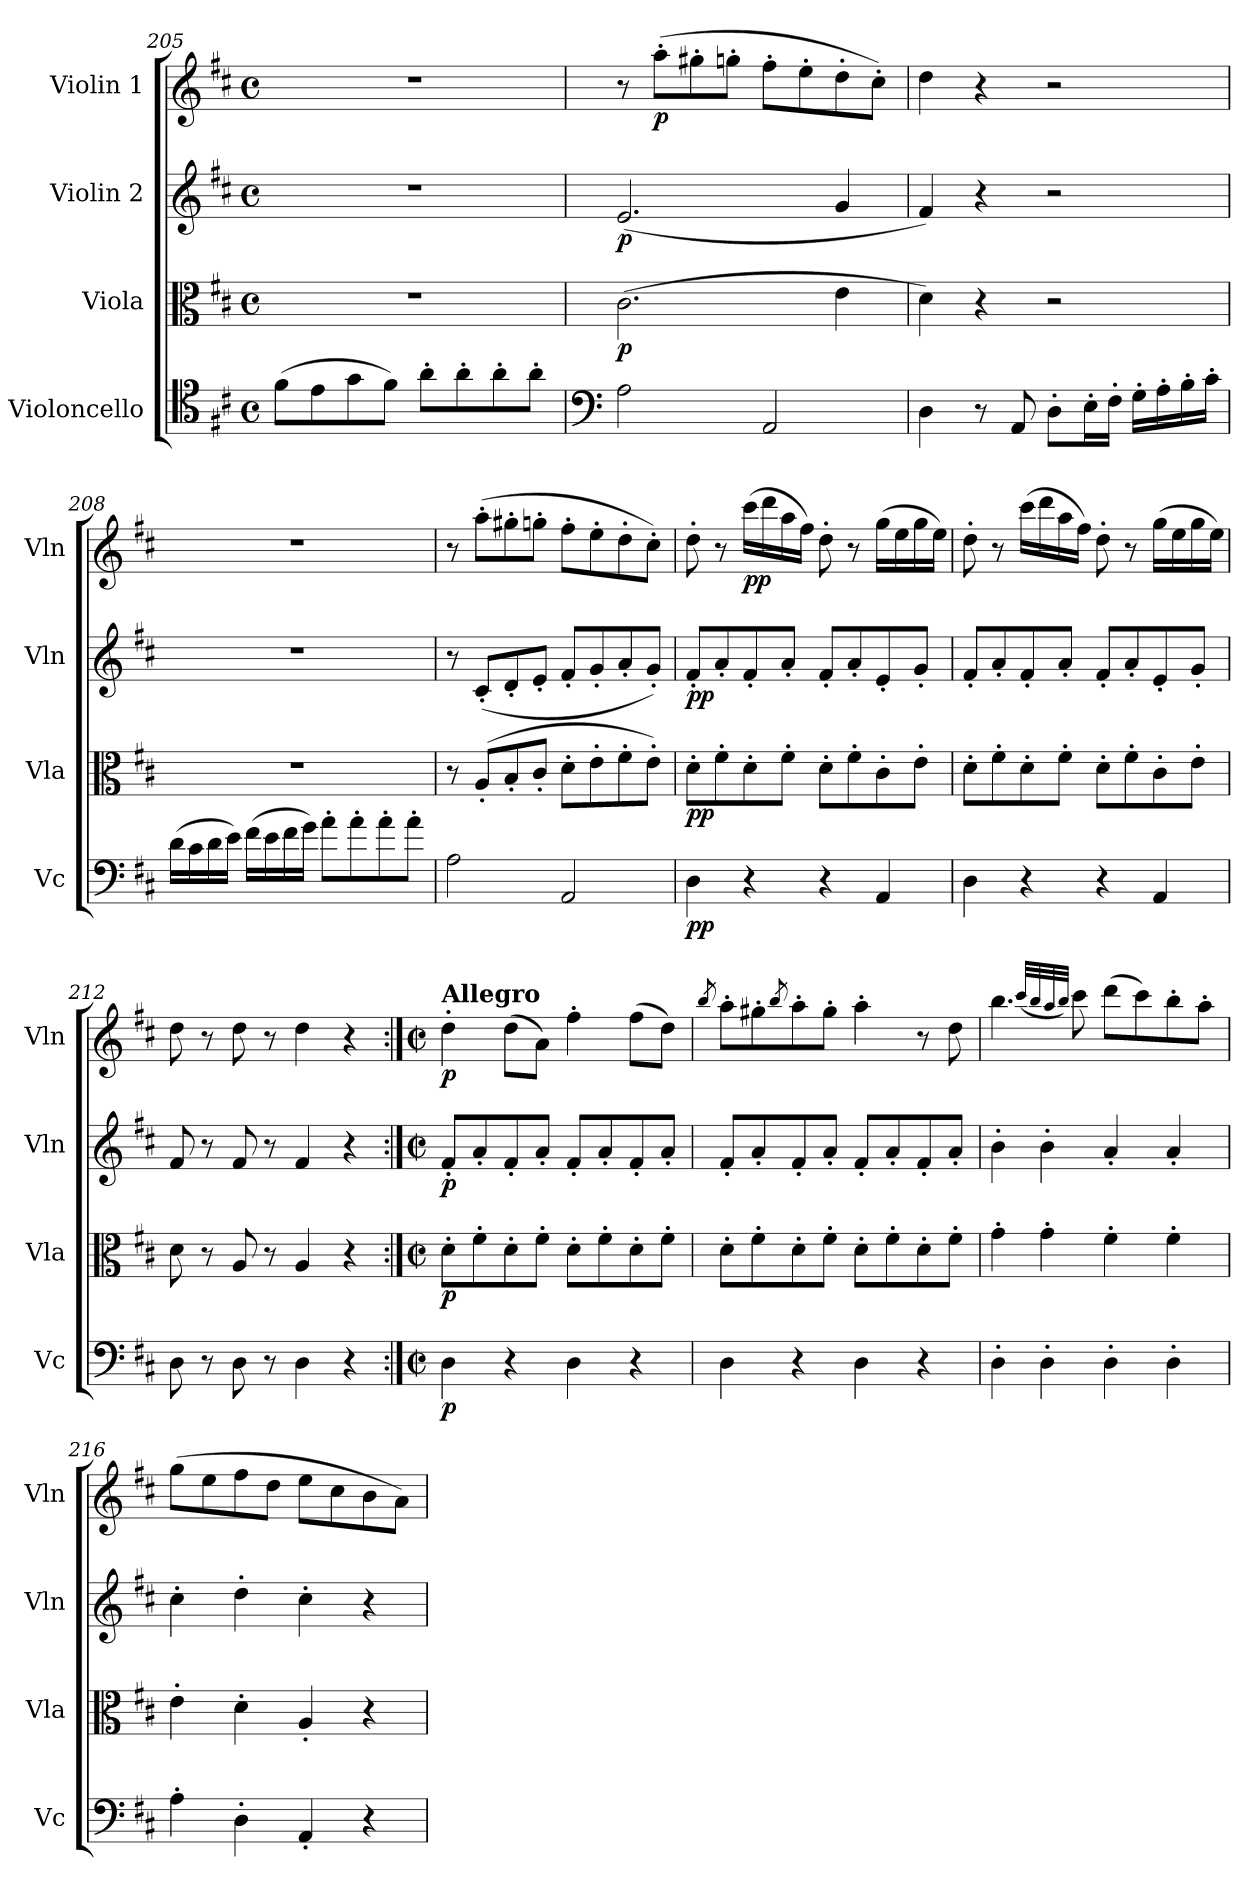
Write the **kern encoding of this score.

**kern	**dynam	**kern	**dynam	**kern	**dynam	**kern	**dynam
*part4	*part4	*part3	*part3	*part2	*part2	*part1	*part1
*staff4	*staff4	*staff3	*staff3	*staff2	*staff2	*staff1	*staff1
*I"Violoncello	*	*I"Viola	*	*I"Violin 2	*	*I"Violin 1	*
*I'Vc	*	*I'Vla	*	*I'Vln	*	*I'Vln	*
*clefC4	*	*clefC3	*	*clefG2	*	*clefG2	*
*k[f#c#]	*	*k[f#c#]	*	*k[f#c#]	*	*k[f#c#]	*
*M4/4	*	*M4/4	*	*M4/4	*	*M4/4	*
*met(c)	*	*met(c)	*	*met(c)	*	*met(c)	*
=205	=205	=205	=205	=205	=205	=205	=205
(>8f#\L	.	1r	.	1r	.	1r	.
8e\	.	.	.	.	.	.	.
8g\	.	.	.	.	.	.	.
8f#\J)	.	.	.	.	.	.	.
8a'\L	.	.	.	.	.	.	.
8a'\	.	.	.	.	.	.	.
8a'\	.	.	.	.	.	.	.
8a'\J	.	.	.	.	.	.	.
=206	=206	=206	=206	=206	=206	=206	=206
*clefF4	*	*	*	*	*	*	*
!	!	!	!LO:DY:b	!	!LO:DY:b	!	!
2A\	.	(>2.c#\	p	(<2.e/	p	8r	.
!	!	!	!	!	!	!	!LO:DY:b
.	.	.	.	.	.	(>8aa'\L	p
.	.	.	.	.	.	8gg#X'\	.
.	.	.	.	.	.	8ggn'\J	.
2AA/	.	.	.	.	.	8ff#'\L	.
.	.	.	.	.	.	8ee'\	.
.	.	4e\	.	4g/	.	8dd'\	.
.	.	.	.	.	.	8cc#'\J)	.
!!LO:LB:g=z
=207	=207	=207	=207	=207	=207	=207	=207
4D\	.	4d\)	.	4f#/)	.	4dd\	.
8r	.	4r	.	4r	.	4r	.
8AA/	.	.	.	.	.	.	.
8D'\L	.	2r	.	2r	.	2r	.
16E'\L	.	.	.	.	.	.	.
16F#'\JJ	.	.	.	.	.	.	.
16G'\LL	.	.	.	.	.	.	.
16A'\	.	.	.	.	.	.	.
16B'\	.	.	.	.	.	.	.
16c#'\JJ	.	.	.	.	.	.	.
=208	=208	=208	=208	=208	=208	=208	=208
(>16d\LL	.	1r	.	1r	.	1r	.
16c#\	.	.	.	.	.	.	.
16d\	.	.	.	.	.	.	.
16e\JJ)	.	.	.	.	.	.	.
(>16f#\LL	.	.	.	.	.	.	.
16e\	.	.	.	.	.	.	.
16f#\	.	.	.	.	.	.	.
16g\JJ)	.	.	.	.	.	.	.
8a'\L	.	.	.	.	.	.	.
8a'\	.	.	.	.	.	.	.
8a'\	.	.	.	.	.	.	.
8a'\J	.	.	.	.	.	.	.
=209	=209	=209	=209	=209	=209	=209	=209
2A\	.	8r	.	8r	.	8r	.
.	.	(>8A'/L	.	(<8c#'/L	.	(>8aa'\L	.
.	.	8B'/	.	8d'/	.	8gg#X'\	.
.	.	8c#'/J	.	8e'/J	.	8ggn'\J	.
2AA/	.	8d'\L	.	8f#'/L	.	8ff#'\L	.
.	.	8e'\	.	8g'/	.	8ee'\	.
.	.	8f#'\	.	8a'/	.	8dd'\	.
.	.	8e'\J)	.	8g'/J)	.	8cc#'\J)	.
=210	=210	=210	=210	=210	=210	=210	=210
!	!LO:DY:b	!	!LO:DY:b	!	!LO:DY:b	!	!
4D\	pp	8d'\L	pp	8f#'/L	pp	8dd'\	.
.	.	8f#'\	.	8a'/	.	8r	.
!	!	!	!	!	!	!	!LO:DY:b
4r	.	8d'\	.	8f#'/	.	(>16ccc#\LL	pp
.	.	.	.	.	.	16ddd\	.
.	.	8f#'\J	.	8a'/J	.	16aa\	.
.	.	.	.	.	.	16ff#\JJ)	.
4r	.	8d'\L	.	8f#'/L	.	8dd'\	.
.	.	8f#'\	.	8a'/	.	8r	.
4AA/	.	8c#'\	.	8e'/	.	(>16gg\LL	.
.	.	.	.	.	.	16ee\	.
.	.	8e'\J	.	8g'/J	.	16gg\	.
.	.	.	.	.	.	16ee\JJ)	.
=211	=211	=211	=211	=211	=211	=211	=211
4D\	.	8d'\L	.	8f#'/L	.	8dd'\	.
.	.	8f#'\	.	8a'/	.	8r	.
4r	.	8d'\	.	8f#'/	.	(>16ccc#\LL	.
.	.	.	.	.	.	16ddd\	.
.	.	8f#'\J	.	8a'/J	.	16aa\	.
.	.	.	.	.	.	16ff#\JJ)	.
4r	.	8d'\L	.	8f#'/L	.	8dd'\	.
.	.	8f#'\	.	8a'/	.	8r	.
4AA/	.	8c#'\	.	8e'/	.	(>16gg\LL	.
.	.	.	.	.	.	16ee\	.
.	.	8e'\J	.	8g'/J	.	16gg\	.
.	.	.	.	.	.	16ee\JJ)	.
=212	=212	=212	=212	=212	=212	=212	=212
8D\	.	8d\	.	8f#/	.	8dd\	.
8r	.	8r	.	8r	.	8r	.
8D\	.	8A/	.	8f#/	.	8dd\	.
8r	.	8r	.	8r	.	8r	.
4D\	.	4A/	.	4f#/	.	4dd\	.
4r	.	4r	.	4r	.	4r	.
!!LO:PB:g=z
=213:|!	=213:|!	=213:|!	=213:|!	=213:|!	=213:|!	=213:|!	=213:|!
*M2/2	*	*M2/2	*	*M2/2	*	*M2/2	*
*met(c|)	*	*met(c|)	*	*met(c|)	*	*met(c|)	*
!	!	!	!	!	!	!LO:TX:a:B:t=Allegro	!
!	!LO:DY:b	!	!LO:DY:b	!	!LO:DY:b	!	!LO:DY:b
4D\	p	8d'\L	p	8f#'/L	p	4dd'\	p
.	.	8f#'\	.	8a'/	.	.	.
4r	.	8d'\	.	8f#'/	.	(>8dd\L	.
.	.	8f#'\J	.	8a'/J	.	8a\J)	.
4D\	.	8d'\L	.	8f#'/L	.	4ff#'\	.
.	.	8f#'\	.	8a'/	.	.	.
4r	.	8d'\	.	8f#'/	.	(>8ff#\L	.
.	.	8f#'\J	.	8a'/J	.	8dd\J)	.
=214	=214	=214	=214	=214	=214	=214	=214
.	.	.	.	.	.	8qbb/	.
4D\	.	8d'\L	.	8f#'/L	.	8aa'\L	.
.	.	8f#'\	.	8a'/	.	8gg#X'\	.
.	.	.	.	.	.	8qbb/	.
4r	.	8d'\	.	8f#'/	.	8aa'\	.
.	.	8f#'\J	.	8a'/J	.	8gg#'\J	.
4D\	.	8d'\L	.	8f#'/L	.	4aa'\	.
.	.	8f#'\	.	8a'/	.	.	.
4r	.	8d'\	.	8f#'/	.	8r	.
.	.	8f#'\J	.	8a'/J	.	8dd\	.
=215	=215	=215	=215	=215	=215	=215	=215
4D'\	.	4g'\	.	4b'\	.	4.bb\	.
4D'\	.	4g'\	.	4b'\	.	.	.
.	.	.	.	.	.	(<32qccc#/LLL	.
.	.	.	.	.	.	32qbb/	.
.	.	.	.	.	.	32qaa/	.
.	.	.	.	.	.	32qbb/JJJ)	.
.	.	.	.	.	.	8ccc#\	.
4D'\	.	4f#'\	.	4a'/	.	(>8ddd\L	.
.	.	.	.	.	.	8ccc#\)	.
4D'\	.	4f#'\	.	4a'/	.	8bb'\	.
.	.	.	.	.	.	8aa'\J	.
=216	=216	=216	=216	=216	=216	=216	=216
4A'\	.	4e'\	.	4cc#'\	.	(>8gg\L	.
.	.	.	.	.	.	8ee\	.
4D'\	.	4d'\	.	4dd'\	.	8ff#\	.
.	.	.	.	.	.	8dd\J	.
4AA'/	.	4A'/	.	4cc#'\	.	8ee\L	.
.	.	.	.	.	.	8cc#\	.
4r	.	4r	.	4r	.	8b\	.
.	.	.	.	.	.	8a\J)	.
=	=	=	=	=	=	=	=
*-	*-	*-	*-	*-	*-	*-	*-
